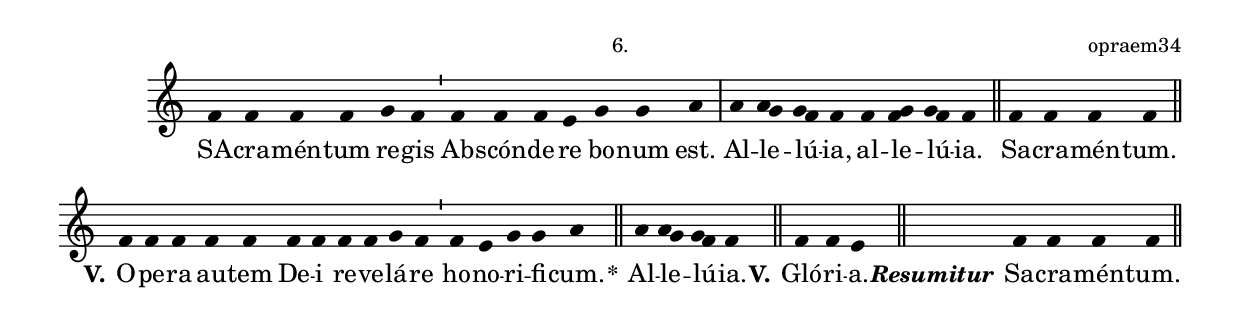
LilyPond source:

\version "2.19.32"

\include "../lib/synopsis.ily"

\score {
  \transpose c c' {
    \plainchant
    f4 f f f \bar "" g f \bar "'"
    f f f e \bar "" g g \bar "" a \bar "|"
    a \melisma { a g } \melisma { g f } f \bar "" f \melisma { f g } \melisma { g f } f \bar "||"
    f f f f \bar "||"
    f f f \bar "" f f \bar "" f f \bar "" f f g f \bar "'" f e g g a \bar "||"
    a \melisma { a g } \melisma { g f } f \bar "||"
    f f e \bar "||" s \bar ""
    f f f f \bar "||"
  }
  \addlyrics {
    SA -- cra -- mén -- tum re -- gis
    Ab -- scón -- de -- re bo -- num est.
    Al -- le -- lú -- ia, al -- le -- lú -- ia.
    Sa -- cra -- mén -- tum.
    \set stanza = \markup{V.} O -- pe -- ra au -- tem De -- i re -- ve -- lá -- re ho -- no -- ri -- fi -- cum. \set stanza = \markup{"*"}
    Al -- le -- lú -- ia.
    \set stanza = \markup{V.} Gló -- ri -- a.
    \set stanza = \markup{\italic{Resumitur}} Sa -- cra -- mén -- tum.
  }
  \header {
    annotation = "6."
    mode = "6"
    office-part = "responsorium"
    fontes = "opraem34"
  }
}

%{
\score {
  \transpose c c' {
    \plainchant

  }
  \addlyrics {

  }
  \header {
    fontes = ""
  }
}
%}